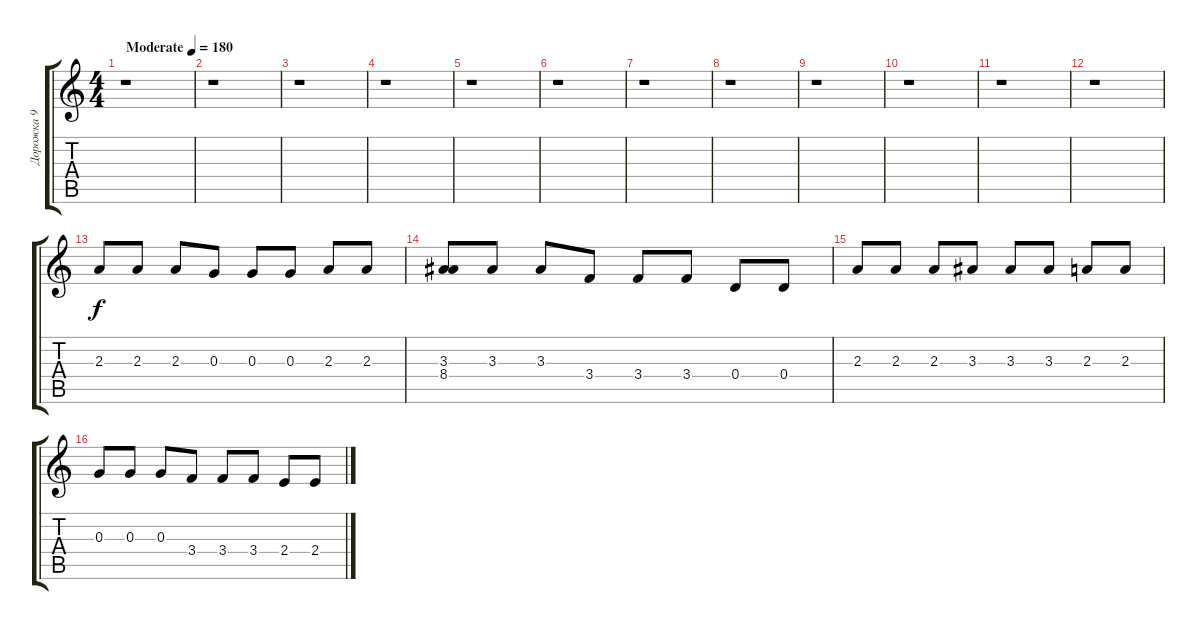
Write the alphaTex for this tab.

\track ("Дорожка 9" "Дорожка 9") {instrument electricbassfinger}
\staff {score tabs}
\tuning (E4 B3 G3 D3 A2 E2) {hide}
\ts (4 4)
\tempo (180 "Moderate")
\clef g2
\ks c
r.1{dy f instrument electricbassfinger} |
r.1 |
r.1 |
r.1 |
r.1 |
r.1 |
r.1 |
r.1 |
r.1 |
r.1 |
r.1 |
r.1 |
2.3.8 2.3.8 2.3.8 0.3.8 0.3.8 0.3.8 2.3.8 2.3.8 |
(3.3 8.4).8 3.3.8 3.3.8 3.4.8 3.4.8 3.4.8 0.4.8 0.4.8 |
2.3.8 2.3.8 2.3.8 3.3.8 3.3.8 3.3.8 2.3.8 2.3.8 |
0.3.8 0.3.8 0.3.8 3.4.8 3.4.8 3.4.8 2.4.8 2.4.8
